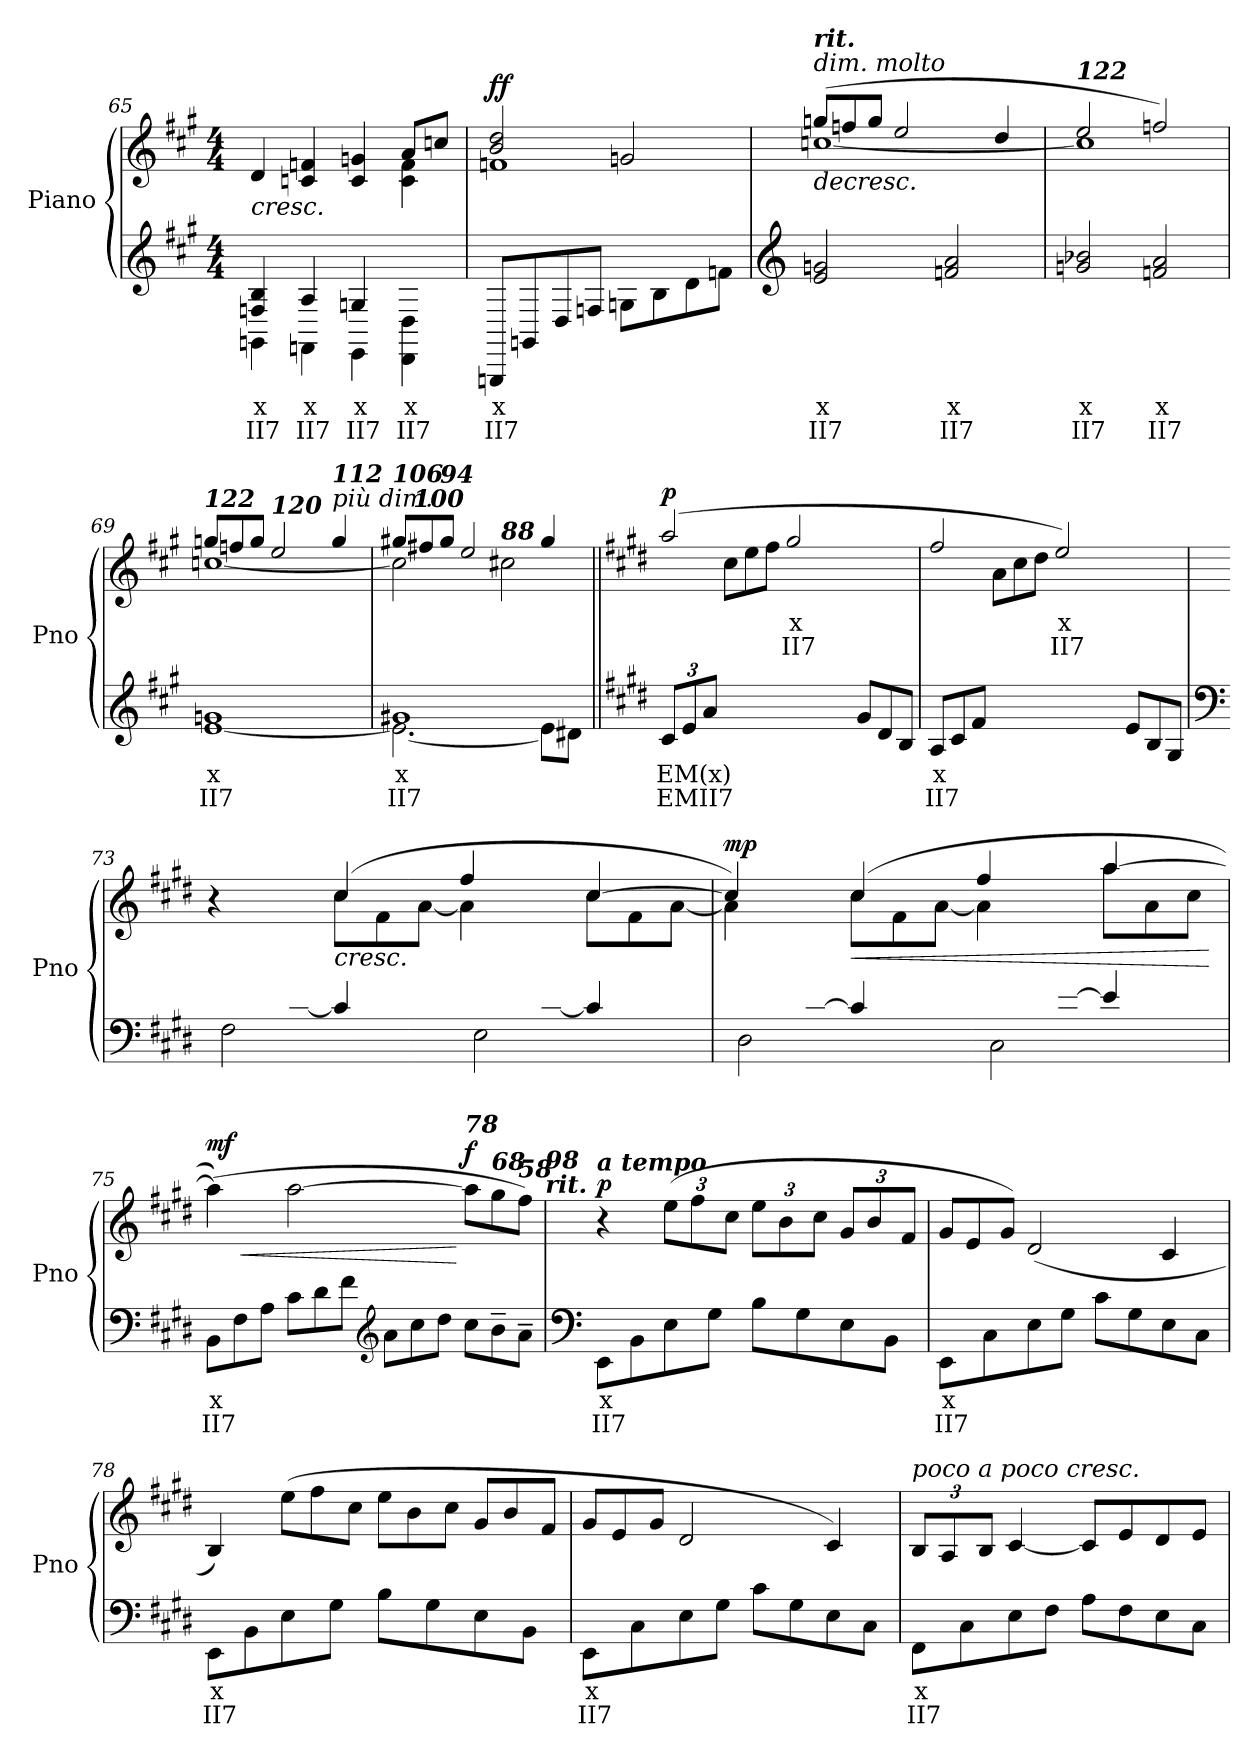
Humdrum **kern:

**kern	**text	**text	**kern	**text	**text	**dynam
*part1	*part1	*part1	*part1	*part1	*part1	*part1
*staff2	*staff2	*staff2	*staff1	*staff1	*staff1	*staff1/2
*I"Piano	*	*	*	*	*	*
*I'Pno	*	*	*	*	*	*
*clefG2	*	*	*clefG2	*	*	*
*k[f#c#g#]	*	*	*k[f#c#g#]	*	*	*
*M4/4	*	*	*M4/4	*	*	*
=65	=65	=65	=65	=65	=65	=65
*^	*	*	*	*	*	*
!	!	!LO:LY:b	!	!	!	!	!LO:HP:b
*	*	*	*	*^	*	*	*
4Fn/ 4B/	4GGn\	x	II7	4d/	2.ryy	.	.	<
!	!	!LO:LY:b	!	!	!	!	!	!
4A/	4FFn\	x	II7	4cn/ 4fn/	.	.	.	.
!	!	!LO:LY:b	!	!	!	!	!	!
4Gn/	4EE\	x	II7	4c/ 4gn/	.	.	.	.
!	!	!LO:LY:b	!	!	!	!	!	!
4ryy	4DD\ 4D\	x	II7	8a/L	4c\ 4f\	.	.	.
.	.	.	.	8ccn/J	.	.	.	.
*v	*v	*	*	*	*	*	*	*
=66	=66	=66	=66	=66	=66	=66	=66
!	!LO:LY:b	!	!	!	!	!	!LO:DY:b
8GGGn/L	x	II7	2b/ 2dd/	1fn	.	.	ff
8GGn/	.	.	.	.	.	.	.
8D/	.	.	.	.	.	.	.
8Fn/J	.	.	.	.	.	.	.
8Gn\L	.	.	2gn/	.	.	.	.
8B\	.	.	.	.	.	.	.
8d\	.	.	.	.	.	.	.
8fn\J	.	.	.	.	.	.	.
=67	=67	=67	=67	=67	=67	=67	=67
*clefG2	*	*	*	*	*	*	*
!	!LO:LY:b	!	!	!	!	!	!
*	*	*	*Xtuplet	*	*	*	*
!	!	!	!LO:TX:a:i:t=dim. molto	!	!	!	!
!	!	!	!LO:TX:a:Bi:t=rit.	!	!	!	!
!	!	!	!	!	!	!	!LO:HP:b
2e/ 2gn/	x	II7	(>12ggn/L	[1ccn	.	.	>
.	.	.	12ffn/	.	.	.	.
.	.	.	12gg/J	.	.	.	.
.	.	.	2ee/	.	.	.	.
!	!LO:LY:b	!	!	!	!	!	!
2fn/ 2a/	x	II7	.	.	.	.	.
.	.	.	4dd/	.	.	.	.
!!LO:LB:g=z	!!
=68	=68	=68	=68	=68	=68	=68	=68
!	!	!	!LO:TX:a:Bi:t=122	!	!	!	!
!	!LO:LY:b	!	!	!	!	!	!
2gn/ 2b-X/	x	II7	2ee/	1cc]	.	.	.
!	!LO:LY:b	!	!	!	!	!	!
2fn/ 2a/	x	II7	2ffn/)	.	.	.	.
!!LO:PB:g=z	!!
=69	=69	=69	=69	=69	=69	=69	=69
!	!	!	!LO:TX:a:Bi:t=122	!	!	!	!
!	!LO:LY:b	!	!	!	!	!	!
[1e 1gn	x	II7	12ggn/L	[1ccn	.	.	.
.	.	.	12ffn/	.	.	.	.
.	.	.	12gg/J	.	.	.	.
!	!	!	!LO:TX:a:Bi:t=120	!	!	!	!
.	.	.	2ee/	.	.	.	.
!	!	!	!LO:TX:a:i:t=più dim.	!	!	!	!
!	!	!	!LO:TX:a:Bi:t=112	!	!	!	!
.	.	.	4gg/	.	.	.	.
=70	=70	=70	=70	=70	=70	=70	=70
*^	*	*	*	*	*	*	*
!	!	!	!	!LO:TX:a:Bi:t=106	!	!	!	!
!	!	!LO:LY:b	!	!	!	!	!	!
1g#X	2.e\_	x	II7	12gg#X/L	2cc\]	.	.	.
!	!	!	!	!LO:TX:a:Bi:t=100	!	!	!	!
.	.	.	.	12ff#X/	.	.	.	.
!	!	!	!	!LO:TX:a:Bi:t=94	!	!	!	!
.	.	.	.	12gg#/J	.	.	.	.
.	.	.	.	2ee/	.	.	.	.
!	!	!	!	!	!LO:TX:a:Bi:t=88	!	!	!
.	.	.	.	.	2cc#X\	.	.	.
.	8e\L]	.	.	4gg#/	.	.	.	.
.	8d#X\J	.	.	.	.	.	.	.
*v	*v	*	*	*	*	*	*	*
*	*	*	*v	*v	*	*	*
.	.	.	.	.	.	[
=71||	=71||	=71||	=71||	=71||	=71||	=71||
*k[f#c#g#d#]	*	*	*k[f#c#g#d#]	*	*	*
*^	*	*	*	*	*	*
*	*Xbrackettup	*	*	*	*	*	*
!	!	!	!	!LO:TX:a:Bi:t=tempo primo	!	!	!
!	!	!LO:LY:b	!	!	!	!	!LO:DY:b
*	*	*	*	*^	*	*	*
4ryy	12c#/L	EM(x)	EMII7	(>2aa/	4ryy	.	.	p
.	12e/	.	.	.	.	.	.	.
.	12a/J	.	.	.	.	.	.	.
2ryy	4ryy	.	.	.	12cc#\L	.	.	.
.	.	.	.	.	12ee\	.	.	.
.	.	.	.	.	12ff#\J	.	.	.
!	!	!	!	!	!	!LO:LY:b	!	!
.	4ryy	.	.	2gg#/	12gg#\Lyy	x	II7	.
.	.	.	.	.	12dd#\	.	.	.
.	.	.	.	.	12b\J	.	.	.
*	*Xtuplet	*	*	*	*	*	*	*
4ryy	12g#/L	.	.	.	4ryy	.	.	.
.	12d#/	.	.	.	.	.	.	.
.	12B/J	.	.	.	.	.	.	.
=72	=72	=72	=72	=72	=72	=72	=72	=72
!	!	!LO:LY:b	!	!	!	!	!	!
4ryy	12A/L	x	II7	2ff#/	4ryy	.	.	.
.	12c#/	.	.	.	.	.	.	.
.	12f#/J	.	.	.	.	.	.	.
2ryy	4ryy	.	.	.	12a\L	.	.	.
.	.	.	.	.	12cc#\	.	.	.
.	.	.	.	.	12dd#\J	.	.	.
!	!	!	!	!	!	!LO:LY:b	!	!
.	4ryy	.	.	2ee/)	12ee\Lyy	x	II7	.
.	.	.	.	.	12b\	.	.	.
.	.	.	.	.	12g#\J	.	.	.
4ryy	12e/L	.	.	.	4ryy	.	.	.
.	12B/	.	.	.	.	.	.	.
.	12G#/J	.	.	.	.	.	.	.
*v	*v	*	*	*	*	*	*	*
!!LO:LB:g=z	!!
=73	=73	=73	=73	=73	=73	=73	=73
*clefF4	*	*	*	*	*	*	*
*^	*	*	*	*	*	*	*
!	!	!LO:LY:b	!	!	!	!	!	!
*	*^	*	*	*	*	*	*	*
4ryy	12F#/Lyy	2F#\	x	II7	4r	4ryy	.	.	.
.	12A/	.	.	.	.	.	.	.	.
.	[12c#/J	.	.	.	.	.	.	.	.
!	!	!	!	!	!	!	!	!	!LO:HP:b
2.ryy	4c#/]	.	.	.	(>4cc#/	12cc#\L	.	.	<
.	.	.	.	.	.	12f#\	.	.	.
.	.	.	.	.	.	[12a\J	.	.	.
!	!	!	!LO:LY:b	!	!	!	!	!	!
.	12E/Lyy	2E\	x	II7	4ff#/	4a\]	.	.	.
.	12A/	.	.	.	.	.	.	.	.
.	[12c#/J	.	.	.	.	.	.	.	.
.	4c#/]	.	.	.	[4cc#/	12cc#\L	.	.	.
.	.	.	.	.	.	12f#\	.	.	.
.	.	.	.	.	.	[12a\J	.	.	.
*v	*v	*v	*	*	*	*	*	*	*
*	*	*	*v	*v	*	*	*
.	.	.	.	.	.	]
=74	=74	=74	=74	=74	=74	=74
!	!LO:LY:b	!	!	!	!	!LO:DY:b
*^	*	*	*^	*	*	*
12D#/Lyy	2D#\	x	II7	4cc#/])	4a\]	.	.	mp
12A/	.	.	.	.	.	.	.	.
[12c#/J	.	.	.	.	.	.	.	.
!	!	!	!	!	!	!	!	!LO:HP:b
4c#/]	.	.	.	(>4cc#/	12cc#\L	.	.	<
.	.	.	.	.	12f#\	.	.	.
.	.	.	.	.	[12a\J	.	.	.
!	!	!LO:LY:b	!	!	!	!	!	!
12C#/Lyy	2C#\	x	II7	4ff#/	4a\]	.	.	.
12A/	.	.	.	.	.	.	.	.
[12e/J	.	.	.	.	.	.	.	.
4e/]	.	.	.	[4aa/	12aa\L	.	.	.
.	.	.	.	.	12a\	.	.	.
.	.	.	.	.	12cc#\J	.	.	.
*v	*v	*	*	*	*	*	*	*
*	*	*	*v	*v	*	*	*
.	.	.	.	.	.	[
=75	=75	=75	=75	=75	=75	=75
!	!LO:LY:b	!	!	!	!	!LO:HP:b
!	!	!	!	!	!	!LO:DY:n=1:b
12BB\L	x	II7	(>4aa\])	.	.	< mf
12F#\	.	.	.	.	.	.
12A\J	.	.	.	.	.	.
12c#\L	.	.	[2aa\	.	.	.
12d#\	.	.	.	.	.	.
12f#\J	.	.	.	.	.	.
*clefG2	*	*	*	*	*	*
12a\L	.	.	.	.	.	.
12cc#\	.	.	.	.	.	.
12dd#\J	.	.	.	.	.	.
!	!	!	!LO:TX:a:Bi:t=78	!	!	!
!	!	!	!	!	!	!LO:DY:n=2:b
12cc#\L	.	.	12aa\L]	.	.	[ f
!	!	!	!LO:TX:a:Bi:t=68	!	!	!
12b~\	.	.	12gg#\	.	.	.
!	!	!	!LO:TX:a:Bi:t=58	!	!	!
12a~\J	.	.	12ff#\J)	.	.	.
.	.	.	.	.	.	[
!	!	!	!LO:TX:a:Bi:t=rit.	!	!	!
!	!	!	!LO:TX:a:Bi:t=98	!	!	!
!!LO:LB:g=z
=76	=76	=76	=76	=76	=76	=76
*clefF4	*	*	*	*	*	*
!	!	!	!LO:TX:a:Bi:t=a tempo	!	!	!
!	!LO:LY:b	!	!	!	!	!LO:DY:b
8EE\L	x	II7	4r	.	.	p
8BB\	.	.	.	.	.	.
*	*	*	*tuplet	*	*	*
*	*	*	*Xbrackettup	*	*	*
8E\	.	.	(>12ee\L	.	.	.
.	.	.	12ff#\	.	.	.
8G#\J	.	.	.	.	.	.
.	.	.	12cc#\J	.	.	.
8B\L	.	.	12ee\L	.	.	.
.	.	.	12b\	.	.	.
8G#\	.	.	.	.	.	.
.	.	.	12cc#\J	.	.	.
8E\	.	.	12g#/L	.	.	.
.	.	.	12b/	.	.	.
8BB\J	.	.	.	.	.	.
.	.	.	12f#/J	.	.	.
!!LO:LB:g=z
=77	=77	=77	=77	=77	=77	=77
!	!LO:LY:b	!	!	!	!	!
*	*	*	*Xtuplet	*	*	*
8EE\L	x	II7	12g#/L	.	.	.
.	.	.	12e/	.	.	.
8C#\	.	.	.	.	.	.
.	.	.	12g#/J)	.	.	.
8E\	.	.	(<2d#/	.	.	.
8G#\J	.	.	.	.	.	.
8c#\L	.	.	.	.	.	.
8G#\	.	.	.	.	.	.
8E\	.	.	4c#/	.	.	.
8C#\J	.	.	.	.	.	.
=78	=78	=78	=78	=78	=78	=78
!	!LO:LY:b	!	!	!	!	!
8EE\L	x	II7	4B/)	.	.	.
8BB\	.	.	.	.	.	.
8E\	.	.	(>12ee\L	.	.	.
.	.	.	12ff#\	.	.	.
8G#\J	.	.	.	.	.	.
.	.	.	12cc#\J	.	.	.
8B\L	.	.	12ee\L	.	.	.
.	.	.	12b\	.	.	.
8G#\	.	.	.	.	.	.
.	.	.	12cc#\J	.	.	.
8E\	.	.	12g#/L	.	.	.
.	.	.	12b/	.	.	.
8BB\J	.	.	.	.	.	.
.	.	.	12f#/J	.	.	.
=79	=79	=79	=79	=79	=79	=79
!	!LO:LY:b	!	!	!	!	!
8EE\L	x	II7	12g#/L	.	.	.
.	.	.	12e/	.	.	.
8C#\	.	.	.	.	.	.
.	.	.	12g#/J	.	.	.
8E\	.	.	2d#/	.	.	.
8G#\J	.	.	.	.	.	.
8c#\L	.	.	.	.	.	.
8G#\	.	.	.	.	.	.
8E\	.	.	4c#/)	.	.	.
8C#\J	.	.	.	.	.	.
=80	=80	=80	=80	=80	=80	=80
!	!LO:LY:b	!	!	!	!	!
*	*	*	*tuplet	*	*	*
!	!	!	!LO:TX:a:i:t=poco a poco cresc.	!	!	!
8FF#\L	x	II7	12B/L	.	.	.
.	.	.	12A/	.	.	.
8C#\	.	.	.	.	.	.
.	.	.	12B/J	.	.	.
8E\	.	.	[4c#/	.	.	.
8F#\J	.	.	.	.	.	.
8A\L	.	.	8c#/L]	.	.	.
8F#\	.	.	8e/	.	.	.
8E\	.	.	8d#/	.	.	.
8C#\J	.	.	8e/J	.	.	.
=	=	=	=	=	=	=
*-	*-	*-	*-	*-	*-	*-
